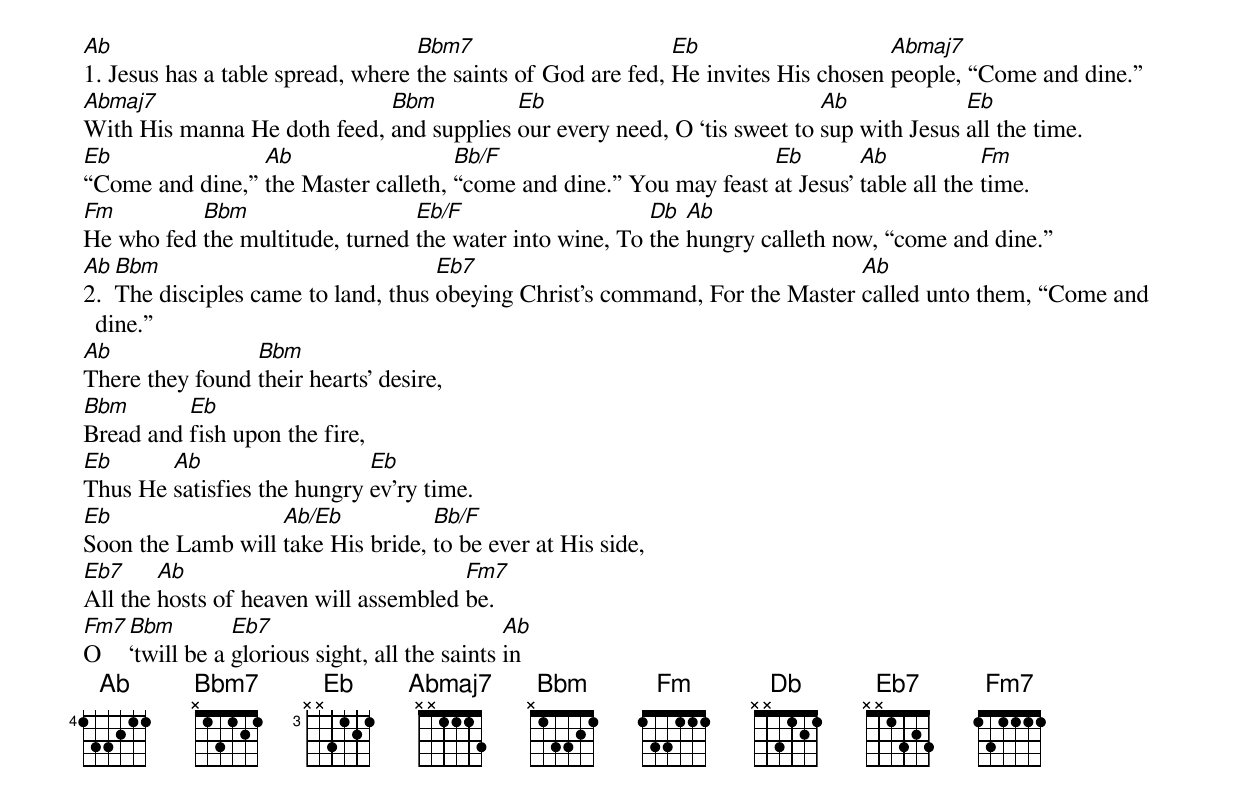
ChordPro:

[Ab]1. Jesus has a table spread, where [Bbm7]the saints of God are fed, [Eb]He invites His chosen [Abmaj7]people, “Come and dine.”
[Abmaj7]With His manna He doth feed, [Bbm]and supplies [Eb]our every need, O ‘tis sweet to [Ab]sup with Jesus [Eb]all the time.
[Eb]“Come and dine,” [Ab]the Master calleth, [Bb/F]“come and dine.” You may feast [Eb]at Jesus’ [Ab]table all the [Fm]time.
[Fm]He who fed [Bbm]the multitude, turned [Eb/F]the water into wine, To [Db]the [Ab]hungry calleth now, “come and dine.”
[Ab]2. [Bbm]The disciples came to land, thus [Eb7]obeying Christ’s command, For the Master [Ab]called unto them, “Come and dine.”
[Ab]There they found [Bbm]their hearts’ desire,
[Bbm]Bread and [Eb]fish upon the fire,
[Eb]Thus He [Ab]satisfies the hungry [Eb]ev’ry time.
[Eb]Soon the Lamb will [Ab/Eb]take His bride, [Bb/F]to be ever at His side,
[Eb7]All the [Ab]hosts of heaven will assembled [Fm7]be.
[Fm7]O [Bbm]‘twill be a [Eb7]glorious sight, all the saints [Ab]in
